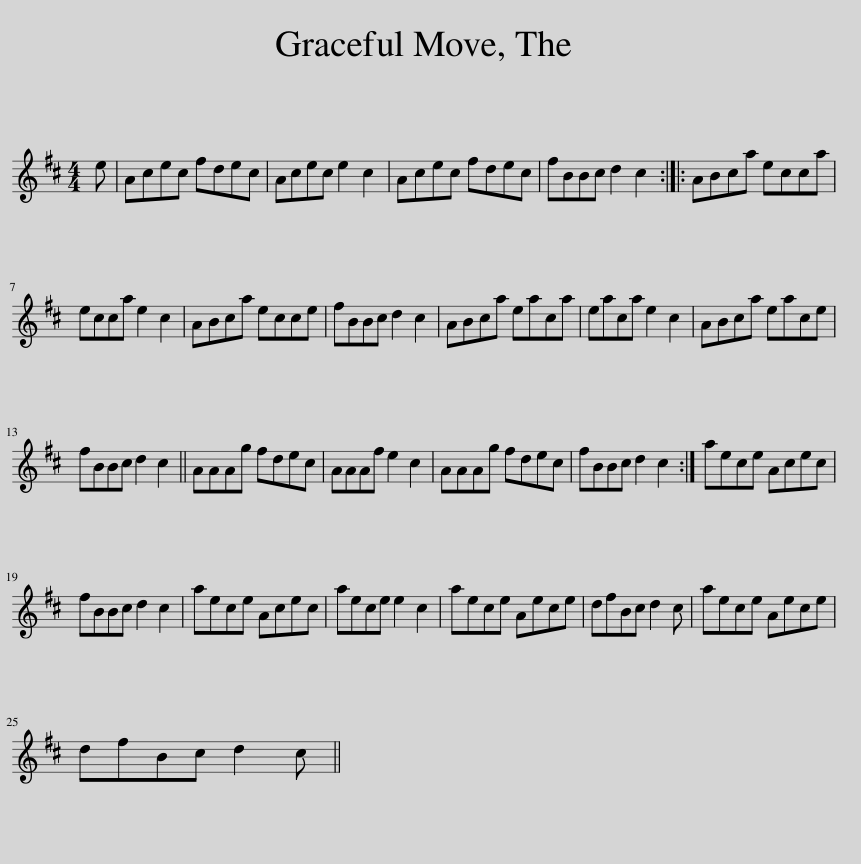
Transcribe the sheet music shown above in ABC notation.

X:1
L:1/8
M:4/4
I:linebreak $
K:D
V:1 treble
V:1
 e | Acec fdec | Acec e2 c2 | Acec fdec | fBBc d2 c2 :: %5
 ABca ecca |$ ecca e2 c2 | ABca ecce | fBBc d2 c2 | ABca eaca | %10
 eaca e2 c2 | ABca eace |$ fBBc d2 c2 || AAAg fdec | AAAf e2 c2 | %15
 AAAg fdec | fBBc d2 c2 :| aece Acec |$ fBBc d2 c2 | aece Acec | %20
 aece e2 c2 | aece Aece | dfBc d2 c | aece Aece |$ dfBc d2 c || %25
